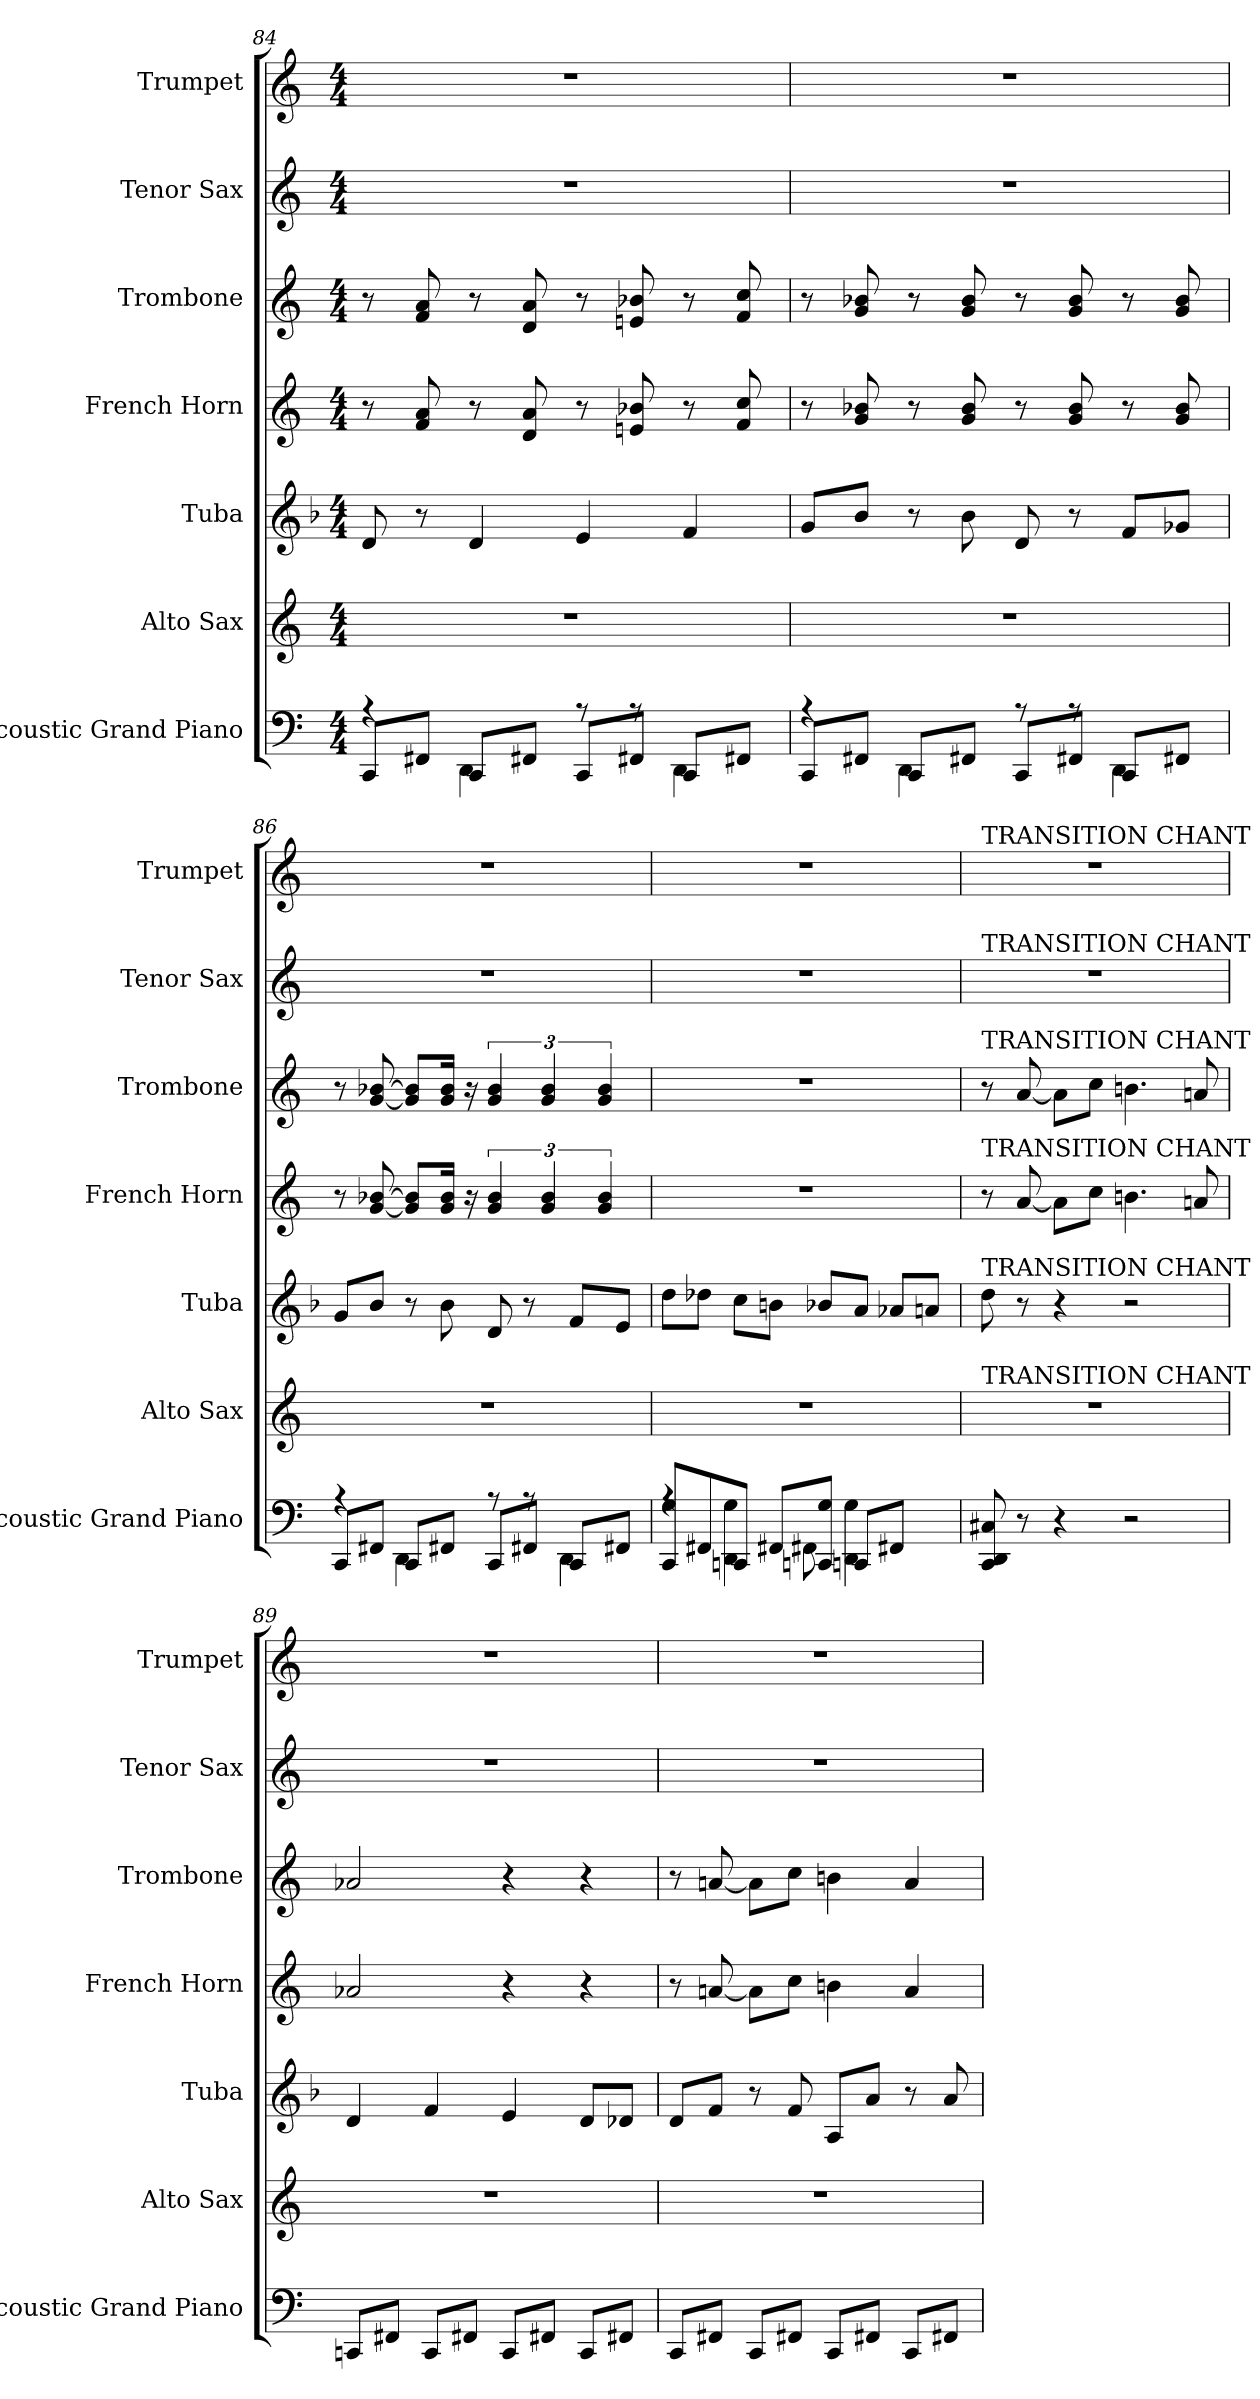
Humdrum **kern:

**kern	**kern	**kern	**kern	**kern	**kern	**kern
*part7	*part6	*part5	*part4	*part3	*part2	*part1
*staff7	*staff6	*staff5	*staff4	*staff3	*staff2	*staff1
*I"Acoustic Grand Piano	*I"Alto Sax	*I"Tuba	*I"French Horn	*I"Trombone	*I"Tenor Sax	*I"Trumpet
*I'Acoustic Grand Piano	*I'Alto Sax	*I'Tuba	*I'French Horn	*I'Trombone	*I'Tenor Sax	*I'Trumpet
*clefF4	*clefG2	*clefG2	*clefG2	*clefG2	*clefG2	*clefG2
*	*ITrd-2c-3	*ITrd15c26	*ITrd8c14	*ITrd8c14	*ITrd1c2	*ITrd1c2
*	*	*k[b-]	*	*	*	*
*M4/4	*M4/4	*M4/4	*M4/4	*M4/4	*M4/4	*M4/4
=84	=84	=84	=84	=84	=84	=84
*^	*	*	*	*	*	*
8CCL	4rG	1r	8DD	8r	8r	1r	1r
8FF#XJ	.	.	8r	8F 8A	8F 8A	.	.
8CCL	4DD	.	4DD	8r	8r	.	.
8FF#XJ	.	.	.	8D 8A	8D 8A	.	.
8CCL	8rG	.	4EE	8r	8r	.	.
8FF#XJ	8rG	.	.	8En 8B-	8En 8B-	.	.
8CCL	4DD	.	4FF	8r	8r	.	.
8FF#XJ	.	.	.	8F 8c	8F 8c	.	.
=85	=85	=85	=85	=85	=85	=85	=85
8CCL	4rG	1r	8GGL	8r	8r	1r	1r
8FF#XJ	.	.	8BB-J	8G 8B-	8G 8B-	.	.
8CCL	4DD	.	8r	8r	8r	.	.
8FF#XJ	.	.	8BB-	8G 8B-	8G 8B-	.	.
8CCL	8rG	.	8DD	8r	8r	.	.
8FF#XJ	8rG	.	8r	8G 8B-	8G 8B-	.	.
8CCL	4DD	.	8FFL	8r	8r	.	.
8FF#XJ	.	.	8GG-XJ	8G 8B-	8G 8B-	.	.
=86	=86	=86	=86	=86	=86	=86	=86
8CCL	4rG	1r	8GGL	8r	8r	1r	1r
8FF#XJ	.	.	8BB-J	[8G [8B-	[8G [8B-	.	.
8CCL	4DD	.	8r	8G] 8B-]L	8G] 8B-]L	.	.
8FF#XJ	.	.	8BB-	16G 16B-Jk	16G 16B-Jk	.	.
.	.	.	.	16r	16r	.	.
8CCL	8rG	.	8DD	6G 6B-	6G 6B-	.	.
8FF#XJ	8rG	.	8r	.	.	.	.
.	.	.	.	6G 6B-	6G 6B-	.	.
8CCL	4DD	.	8FFL	.	.	.	.
.	.	.	.	6G 6B-	6G 6B-	.	.
8FF#XJ	.	.	8EEJ	.	.	.	.
=87	=87	=87	=87	=87	=87	=87	=87
8CC 8GL	4rG	1r	8DL	1r	1r	1r	1r
8FF#X	.	.	8D-XJ	.	.	.	.
8CCnJ	4DD 4G	.	8CL	.	.	.	.
8FF#XL	.	.	8BBnJ	.	.	.	.
8CCn 8GJ	8FF#X	.	8BB-XL	.	.	.	.
8CCnL	4DD 4G	.	8AAJ	.	.	.	.
8FF#XJ	.	.	8AA-XL	.	.	.	.
8ryy	8ryy	.	8AAnJ	.	.	.	.
=88	=88	=88	=88	=88	=88	=88	=88
!	!	!	!	!	!	!	!LO:TX:a:t=TRANSITION CHANT
!	!	!	!	!	!	!LO:TX:a:t=TRANSITION CHANT	!
!	!	!	!	!	!LO:TX:a:t=TRANSITION CHANT	!	!
!	!	!	!	!LO:TX:a:t=TRANSITION CHANT	!	!	!
!	!	!	!LO:TX:a:t=TRANSITION CHANT	!	!	!	!
!	!	!LO:TX:a:t=TRANSITION CHANT	!	!	!	!	!
*v	*v	*	*	*	*	*	*
8CC 8DD 8C#X	1r	8D	8r	8r	1r	1r
8r	.	8r	[8A	[8A	.	.
4r	.	4r	8AL]	8AL]	.	.
.	.	.	8cJ	8cJ	.	.
2r	.	2r	4.Bn	4.Bn	.	.
.	.	.	8An	8An	.	.
=89	=89	=89	=89	=89	=89	=89
8CCnL	1r	4DD	2A-X	2A-X	1r	1r
8FF#XJ	.	.	.	.	.	.
8CCL	.	4FF	.	.	.	.
8FF#XJ	.	.	.	.	.	.
8CCL	.	4EE	4r	4r	.	.
8FF#XJ	.	.	.	.	.	.
8CCL	.	8DDL	4r	4r	.	.
8FF#XJ	.	8DD-XJ	.	.	.	.
=90	=90	=90	=90	=90	=90	=90
8CCL	1r	8DDL	8r	8r	1r	1r
8FF#XJ	.	8FFJ	[8An	[8An	.	.
8CCL	.	8r	8AL]	8AL]	.	.
8FF#XJ	.	8FF	8cJ	8cJ	.	.
8CCL	.	8AAAL	4Bn	4Bn	.	.
8FF#XJ	.	8AAJ	.	.	.	.
8CCL	.	8r	4A	4A	.	.
8FF#XJ	.	8AA	.	.	.	.
=	=	=	=	=	=	=
*-	*-	*-	*-	*-	*-	*-
